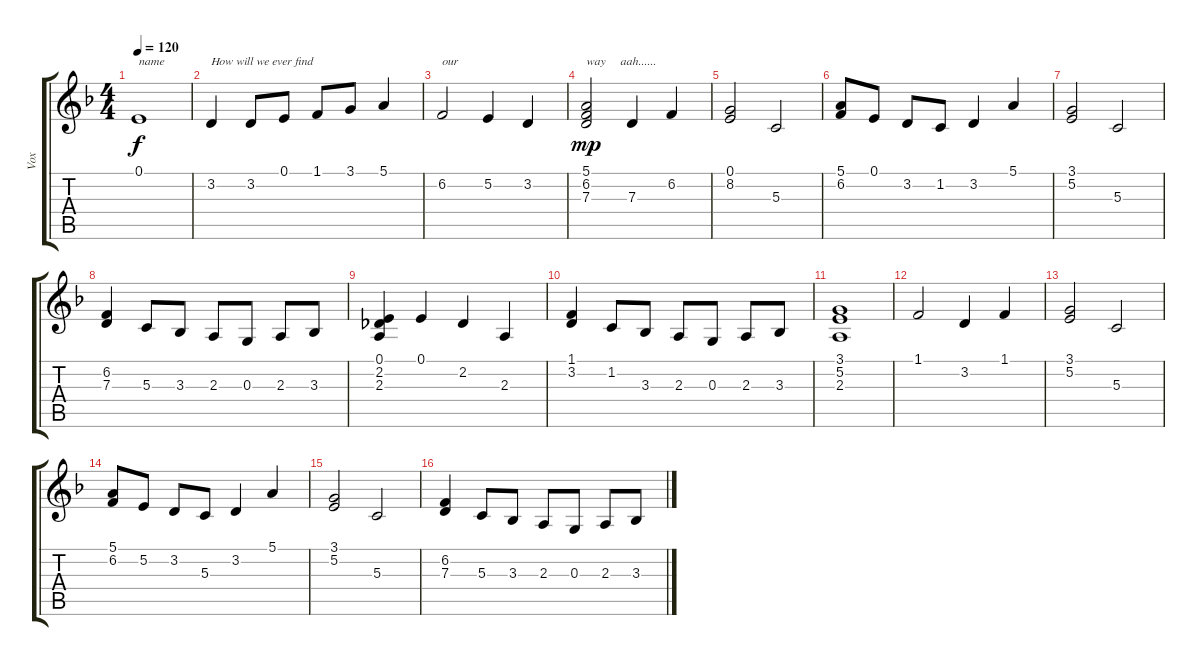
\track ("Vox" "Vox") {instrument violin}
\staff {score tabs}
\tuning (E4 B3 G3 D3 A2 E2) {hide}
\ts (4 4)
\tempo 120
\clef g2
\ks dminor
0.1.1{txt "name" dy f} |
3.2.4{txt "How will we ever find"} 3.2.8 0.1.8 1.1.8 3.1.8 5.1.4 |
6.2.2{txt "our"} 5.2.4 3.2.4 |
(5.1 6.2 7.3).2{txt "way     aah......" dy mp} 7.3.4 6.2.4 |
(0.1 8.2).2 5.3.2 |
(5.1 6.2).8 0.1.8 3.2.8 1.2.8 3.2.4 5.1.4 |
(3.1 5.2).2 5.3.2 |
(6.2 7.3).4 5.3.8 3.3.8 2.3.8 0.3.8 2.3.8 3.3.8 |
(0.1 2.2 2.3).4 0.1.4 2.2.4 2.3.4 |
(1.1 3.2).4 1.2.8 3.3.8 2.3.8 0.3.8 2.3.8 3.3.8 |
(3.1 5.2 2.3).1 |
1.1.2 3.2.4 1.1.4 |
(3.1 5.2).2 5.3.2 |
(5.1 6.2).8 5.2.8 3.2.8 5.3.8 3.2.4 5.1.4 |
(3.1 5.2).2 5.3.2 |
(6.2 7.3).4 5.3.8 3.3.8 2.3.8 0.3.8 2.3.8 3.3.8
